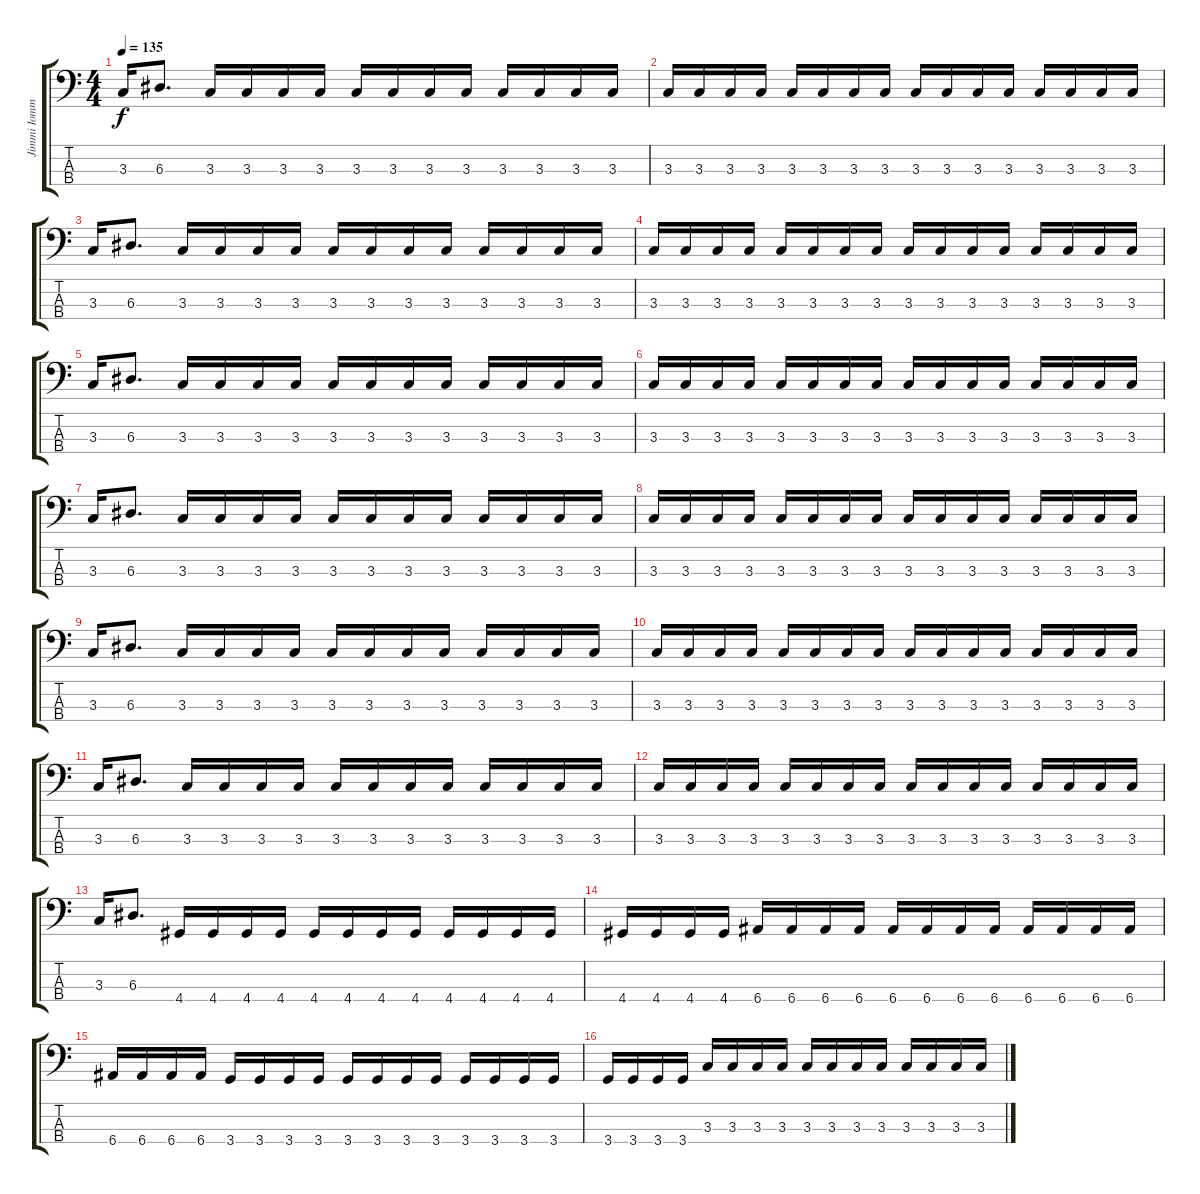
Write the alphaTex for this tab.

\track ("Jimmi Iommi" "Jimmi Iomm") {instrument electricbassfinger}
\staff {score tabs}
\tuning (G2 D2 A1 E1) {hide}
\ts (4 4)
\tempo 135
\clef f4
\ks c
3.3.16{dy f} 6.3.8{d} 3.3.16 3.3.16 3.3.16 3.3.16 3.3.16 3.3.16 3.3.16 3.3.16 3.3.16 3.3.16 3.3.16 3.3.16 |
3.3.16 3.3.16 3.3.16 3.3.16 3.3.16 3.3.16 3.3.16 3.3.16 3.3.16 3.3.16 3.3.16 3.3.16 3.3.16 3.3.16 3.3.16 3.3.16 |
3.3.16 6.3.8{d} 3.3.16 3.3.16 3.3.16 3.3.16 3.3.16 3.3.16 3.3.16 3.3.16 3.3.16 3.3.16 3.3.16 3.3.16 |
3.3.16 3.3.16 3.3.16 3.3.16 3.3.16 3.3.16 3.3.16 3.3.16 3.3.16 3.3.16 3.3.16 3.3.16 3.3.16 3.3.16 3.3.16 3.3.16 |
3.3.16 6.3.8{d} 3.3.16 3.3.16 3.3.16 3.3.16 3.3.16 3.3.16 3.3.16 3.3.16 3.3.16 3.3.16 3.3.16 3.3.16 |
3.3.16 3.3.16 3.3.16 3.3.16 3.3.16 3.3.16 3.3.16 3.3.16 3.3.16 3.3.16 3.3.16 3.3.16 3.3.16 3.3.16 3.3.16 3.3.16 |
3.3.16 6.3.8{d} 3.3.16 3.3.16 3.3.16 3.3.16 3.3.16 3.3.16 3.3.16 3.3.16 3.3.16 3.3.16 3.3.16 3.3.16 |
3.3.16 3.3.16 3.3.16 3.3.16 3.3.16 3.3.16 3.3.16 3.3.16 3.3.16 3.3.16 3.3.16 3.3.16 3.3.16 3.3.16 3.3.16 3.3.16 |
3.3.16 6.3.8{d} 3.3.16 3.3.16 3.3.16 3.3.16 3.3.16 3.3.16 3.3.16 3.3.16 3.3.16 3.3.16 3.3.16 3.3.16 |
3.3.16 3.3.16 3.3.16 3.3.16 3.3.16 3.3.16 3.3.16 3.3.16 3.3.16 3.3.16 3.3.16 3.3.16 3.3.16 3.3.16 3.3.16 3.3.16 |
3.3.16 6.3.8{d} 3.3.16 3.3.16 3.3.16 3.3.16 3.3.16 3.3.16 3.3.16 3.3.16 3.3.16 3.3.16 3.3.16 3.3.16 |
3.3.16 3.3.16 3.3.16 3.3.16 3.3.16 3.3.16 3.3.16 3.3.16 3.3.16 3.3.16 3.3.16 3.3.16 3.3.16 3.3.16 3.3.16 3.3.16 |
3.3.16 6.3.8{d} 4.4.16 4.4.16 4.4.16 4.4.16 4.4.16 4.4.16 4.4.16 4.4.16 4.4.16 4.4.16 4.4.16 4.4.16 |
4.4.16 4.4.16 4.4.16 4.4.16 6.4.16 6.4.16 6.4.16 6.4.16 6.4.16 6.4.16 6.4.16 6.4.16 6.4.16 6.4.16 6.4.16 6.4.16 |
6.4.16 6.4.16 6.4.16 6.4.16 3.4.16 3.4.16 3.4.16 3.4.16 3.4.16 3.4.16 3.4.16 3.4.16 3.4.16 3.4.16 3.4.16 3.4.16 |
3.4.16 3.4.16 3.4.16 3.4.16 3.3.16 3.3.16 3.3.16 3.3.16 3.3.16 3.3.16 3.3.16 3.3.16 3.3.16 3.3.16 3.3.16 3.3.16
